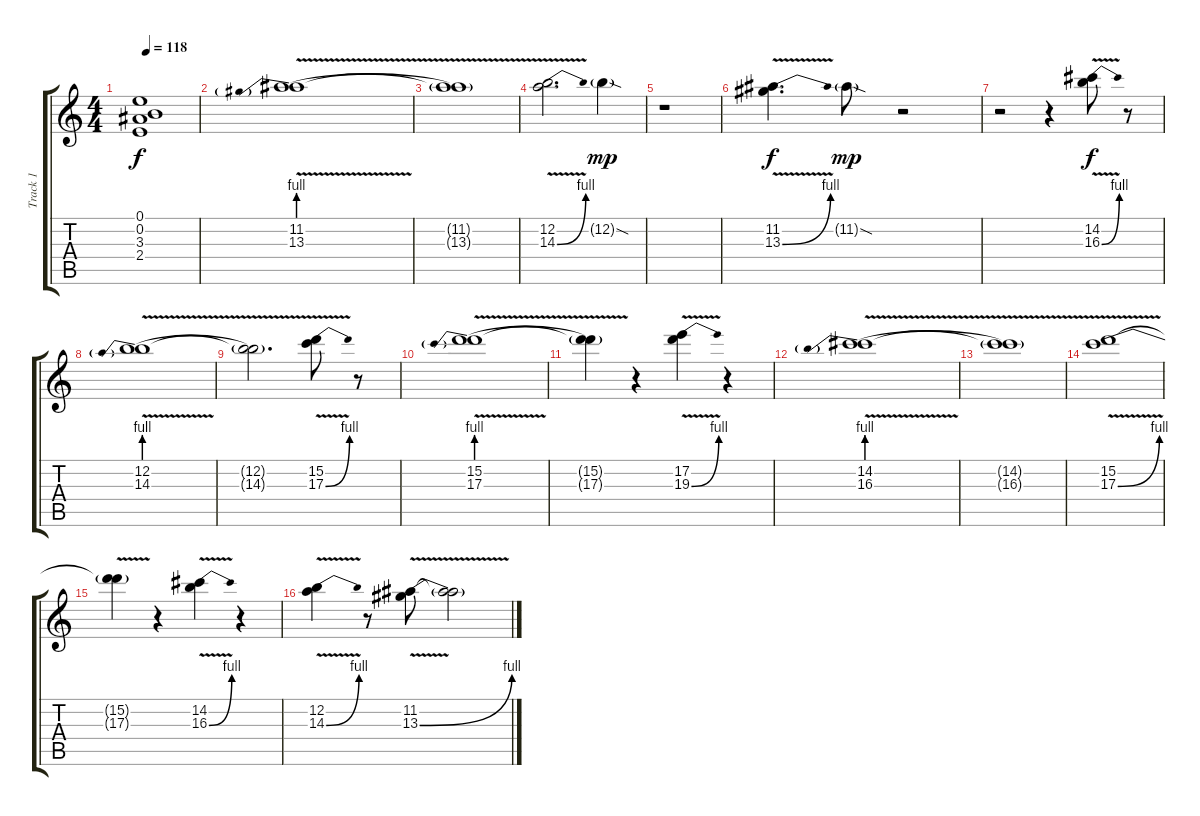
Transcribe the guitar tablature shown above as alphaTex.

\track ("Track 1" "Track 1") {instrument overdrivenguitar}
\staff {score tabs}
\tuning (E4 B3 G3 D3 A2 E2) {hide}
\ts (4 4)
\tempo 118
\clef g2
\ks c
(0.1{t} 0.2{t} 3.3{t} 2.4{t}).1{dy f} |
(11.2 13.3{be (prebend 0 4 60 4) v}).1{instrument overdrivenguitar} |
(11.2{t} 13.3{t}).1 |
(12.2 14.3{be (bend 0 0 60 4) v}).2{d} 12.2{sod g}.4{dy mp} |
r.1 |
(11.2{v} 13.3{be (bend 0 0 60 4)}).4{d dy f} 11.2{sod g}.8{dy mp} r.2 |
r.2 r.4 (14.2 16.3{be (bend 0 0 60 4) v}).8{dy f} r.8 |
(12.2 14.3{be (prebend 0 4 60 4) v}).1 |
(12.2{t} 14.3{t}).2{d} (15.2 17.3{be (bend 0 0 60 4) v}).8 r.8 |
(15.2 17.3{be (prebend 0 4 60 4) v}).1 |
(15.2{t} 17.3{t}).4 r.4 (17.2 19.3{be (bend 0 0 60 4) v}).4 r.4 |
(14.2 16.3{be (prebend 0 4 60 4) v}).1 |
(14.2{t} 16.3{t}).1 |
(15.2 17.3{be (bend 0 0 60 4) v}).1 |
(15.2{t} 17.3{t}).4 r.4 (14.2 16.3{be (bend 0 0 60 4) v}).4 r.4 |
(12.2 14.3{be (bend 0 0 60 4) v}).4 r.8 (11.2 13.3{be (bend 0 0 60 4) v}).8 (11.2{t} 13.3{t}).2
